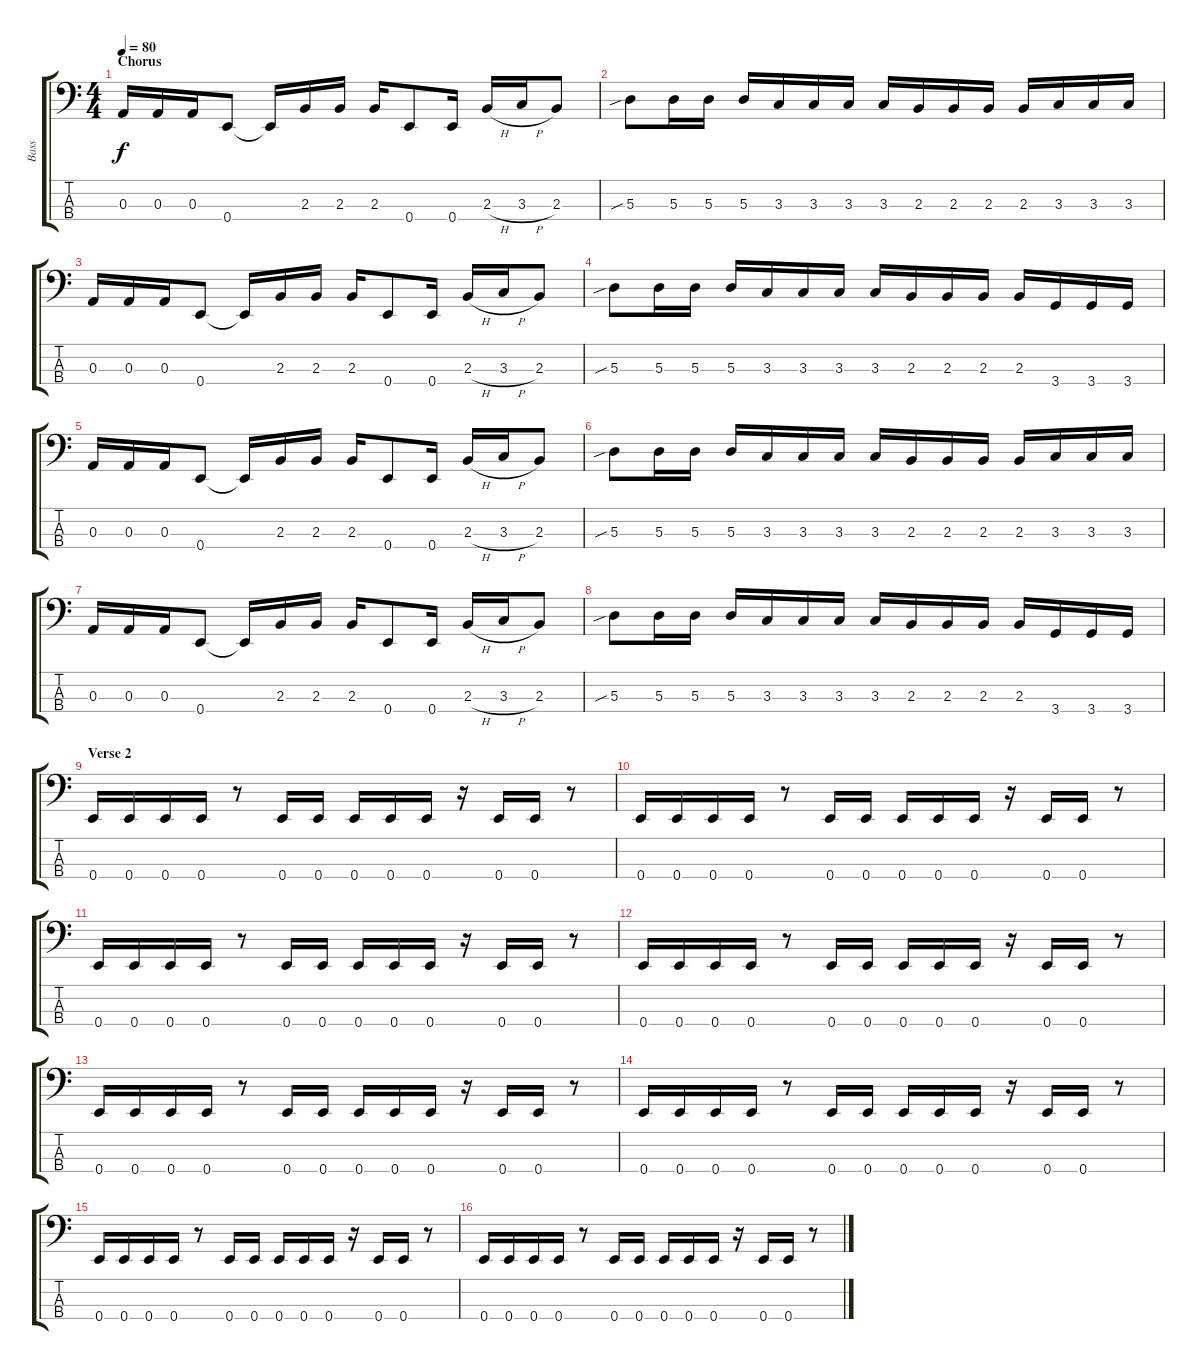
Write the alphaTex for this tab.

\track ("Bass" "Bass") {instrument electricbassfinger}
\staff {score tabs}
\tuning (G2 D2 A1 E1) {hide}
\ts (4 4)
\section ("" "Chorus")
\tempo 80
\clef f4
\ks c
0.3.16{dy f} 0.3.16 0.3.16 0.4.8 0.4{t}.16 2.3.16 2.3.16 2.3.16 0.4.8 0.4.16 2.3{h}.16 3.3{h}.16 2.3.8 |
5.3{sib}.8 5.3.16 5.3.16 5.3.16 3.3.16 3.3.16 3.3.16 3.3.16 2.3.16 2.3.16 2.3.16 2.3.16 3.3.16 3.3.16 3.3.16 |
0.3.16 0.3.16 0.3.16 0.4.8 0.4{t}.16 2.3.16 2.3.16 2.3.16 0.4.8 0.4.16 2.3{h}.16 3.3{h}.16 2.3.8 |
5.3{sib}.8 5.3.16 5.3.16 5.3.16 3.3.16 3.3.16 3.3.16 3.3.16 2.3.16 2.3.16 2.3.16 2.3.16 3.4.16 3.4.16 3.4.16 |
0.3.16 0.3.16 0.3.16 0.4.8 0.4{t}.16 2.3.16 2.3.16 2.3.16 0.4.8 0.4.16 2.3{h}.16 3.3{h}.16 2.3.8 |
5.3{sib}.8 5.3.16 5.3.16 5.3.16 3.3.16 3.3.16 3.3.16 3.3.16 2.3.16 2.3.16 2.3.16 2.3.16 3.3.16 3.3.16 3.3.16 |
0.3.16 0.3.16 0.3.16 0.4.8 0.4{t}.16 2.3.16 2.3.16 2.3.16 0.4.8 0.4.16 2.3{h}.16 3.3{h}.16 2.3.8 |
5.3{sib}.8 5.3.16 5.3.16 5.3.16 3.3.16 3.3.16 3.3.16 3.3.16 2.3.16 2.3.16 2.3.16 2.3.16 3.4.16 3.4.16 3.4.16 |
\section ("" "Verse 2")
0.4.16 0.4.16 0.4.16 0.4.16 r.8 0.4.16 0.4.16 0.4.16 0.4.16 0.4.16 r.16 0.4.16 0.4.16 r.8 |
0.4.16 0.4.16 0.4.16 0.4.16 r.8 0.4.16 0.4.16 0.4.16 0.4.16 0.4.16 r.16 0.4.16 0.4.16 r.8 |
0.4.16 0.4.16 0.4.16 0.4.16 r.8 0.4.16 0.4.16 0.4.16 0.4.16 0.4.16 r.16 0.4.16 0.4.16 r.8 |
0.4.16 0.4.16 0.4.16 0.4.16 r.8 0.4.16 0.4.16 0.4.16 0.4.16 0.4.16 r.16 0.4.16 0.4.16 r.8 |
0.4.16 0.4.16 0.4.16 0.4.16 r.8 0.4.16 0.4.16 0.4.16 0.4.16 0.4.16 r.16 0.4.16 0.4.16 r.8 |
0.4.16 0.4.16 0.4.16 0.4.16 r.8 0.4.16 0.4.16 0.4.16 0.4.16 0.4.16 r.16 0.4.16 0.4.16 r.8 |
0.4.16 0.4.16 0.4.16 0.4.16 r.8 0.4.16 0.4.16 0.4.16 0.4.16 0.4.16 r.16 0.4.16 0.4.16 r.8 |
0.4.16 0.4.16 0.4.16 0.4.16 r.8 0.4.16 0.4.16 0.4.16 0.4.16 0.4.16 r.16 0.4.16 0.4.16 r.8
